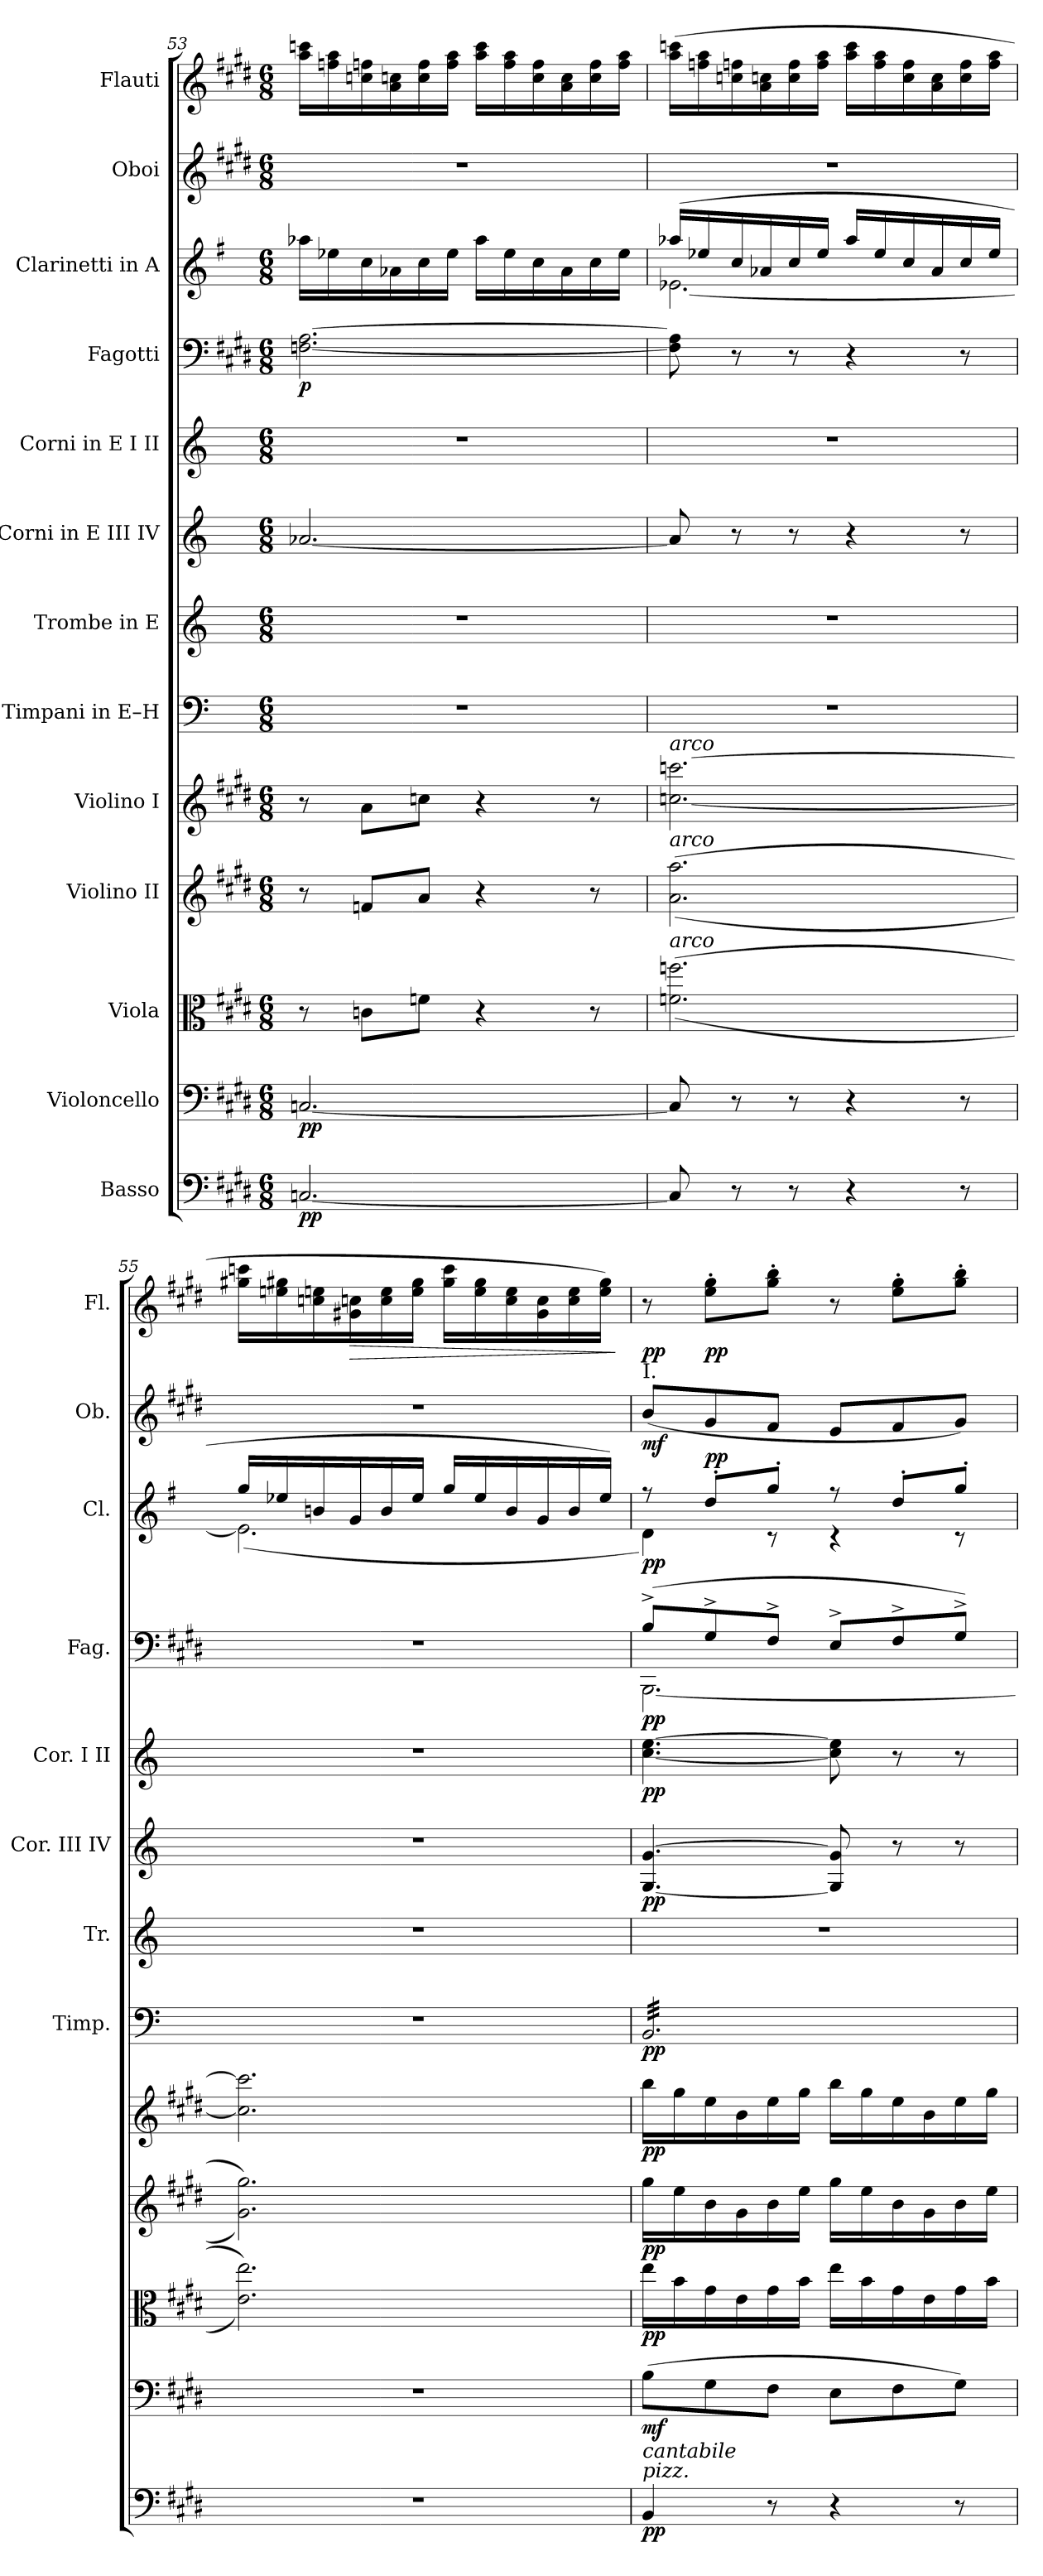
**kern	**dynam	**kern	**dynam	**kern	**dynam	**kern	**dynam	**kern	**dynam	**kern	**dynam	**kern	**kern	**dynam	**kern	**dynam	**kern	**dynam	**kern	**dynam	**kern	**dynam	**kern	**dynam
*part13	*part13	*part12	*part12	*part11	*part11	*part10	*part10	*part9	*part9	*part8	*part8	*part7	*part6	*part6	*part5	*part5	*part4	*part4	*part3	*part3	*part2	*part2	*part1	*part1
*staff13	*staff13	*staff12	*staff12	*staff11	*staff11	*staff10	*staff10	*staff9	*staff9	*staff8	*staff8	*staff7	*staff6	*staff6	*staff5	*staff5	*staff4	*staff4	*staff3	*staff3	*staff2	*staff2	*staff1	*staff1
*I"Basso	*	*I"Violoncello	*	*I"Viola	*	*I"Violino II	*	*I"Violino I	*	*I"Timpani in E–H	*	*I"Trombe in E	*I"Corni in E III IV	*	*I"Corni in E I II	*	*I"Fagotti	*	*I"Clarinetti in A	*	*I"Oboi	*	*I"Flauti	*
*	*	*	*	*	*	*	*	*	*	*I'Timp.	*	*I'Tr.	*I'Cor. III IV	*	*I'Cor. I II	*	*I'Fag.	*	*I'Cl.	*	*I'Ob.	*	*I'Fl.	*
*clefF4	*	*clefF4	*	*clefC3	*	*clefG2	*	*clefG2	*	*clefF4	*	*clefG2	*clefG2	*	*clefG2	*	*clefF4	*	*clefG2	*	*clefG2	*	*clefG2	*
*ITrd7c12	*	*	*	*	*	*	*	*	*	*	*	*ITrd-2c-4	*ITrd5c8	*	*ITrd5c8	*	*	*	*ITrd2c3	*	*	*	*	*
*k[f#c#g#d#]	*	*k[f#c#g#d#]	*	*k[f#c#g#d#]	*	*k[f#c#g#d#]	*	*k[f#c#g#d#]	*	*k[]	*	*k[f#c#g#d#]	*k[f#c#g#d#]	*	*k[f#c#g#d#]	*	*k[f#c#g#d#]	*	*k[f#c#g#d#]	*	*k[f#c#g#d#]	*	*k[f#c#g#d#]	*
*M6/8	*	*M6/8	*	*M6/8	*	*M6/8	*	*M6/8	*	*M6/8	*	*M6/8	*M6/8	*	*M6/8	*	*M6/8	*	*M6/8	*	*M6/8	*	*M6/8	*
=53	=53	=53	=53	=53	=53	=53	=53	=53	=53	=53	=53	=53	=53	=53	=53	=53	=53	=53	=53	=53	=53	=53	=53	=53
!	!LO:DY:b	!	!LO:DY:b	!	!	!	!	!	!	!	!	!	!	!	!	!	!	!LO:DY:b	!	!	!	!	!	!
[2.CCn/	pp	[2.Cn/	pp	8r	.	8r	.	8r	.	2.r	.	2.r	[2.cn/	.	2.r	.	[2.Fn\ [2.A\	p	16ffn\LL	.	2.r	.	16aa\ 16cccn\LL	.
.	.	.	.	.	.	.	.	.	.	.	.	.	.	.	.	.	.	.	16ccn\	.	.	.	16ffn\ 16aa\	.
.	.	.	.	8cn\L	.	8fn/L	.	8a\L	.	.	.	.	.	.	.	.	.	.	16a\	.	.	.	16ccn\ 16ffn\	.
.	.	.	.	.	.	.	.	.	.	.	.	.	.	.	.	.	.	.	16fn\	.	.	.	16a\ 16ccn\	.
.	.	.	.	8fn\J	.	8a/J	.	8ccn\J	.	.	.	.	.	.	.	.	.	.	16a\	.	.	.	16cc\ 16ff\	.
.	.	.	.	.	.	.	.	.	.	.	.	.	.	.	.	.	.	.	16cc\JJ	.	.	.	16ff\ 16aa\JJ	.
.	.	.	.	4r	.	4r	.	4r	.	.	.	.	.	.	.	.	.	.	16ff\LL	.	.	.	16aa\ 16ccc\LL	.
.	.	.	.	.	.	.	.	.	.	.	.	.	.	.	.	.	.	.	16cc\	.	.	.	16ff\ 16aa\	.
.	.	.	.	.	.	.	.	.	.	.	.	.	.	.	.	.	.	.	16a\	.	.	.	16cc\ 16ff\	.
.	.	.	.	.	.	.	.	.	.	.	.	.	.	.	.	.	.	.	16f\	.	.	.	16a\ 16cc\	.
.	.	.	.	8r	.	8r	.	8r	.	.	.	.	.	.	.	.	.	.	16a\	.	.	.	16cc\ 16ff\	.
.	.	.	.	.	.	.	.	.	.	.	.	.	.	.	.	.	.	.	16cc\JJ	.	.	.	16ff\ 16aa\JJ	.
=54	=54	=54	=54	=54	=54	=54	=54	=54	=54	=54	=54	=54	=54	=54	=54	=54	=54	=54	=54	=54	=54	=54	=54	=54
*	*	*	*	*	*	*	*	*	*	*	*	*	*	*	*	*	*	*	*^	*	*	*	*	*
!	!	!	!	!	!	!	!	!LO:TX:a:i:t=arco	!	!	!	!	!	!	!	!	!	!	!	!	!	!	!	!	!
!	!	!	!	!	!	!LO:TX:a:i:t=arco	!	!	!	!	!	!	!	!	!	!	!	!	!	!	!	!	!	!	!
!	!	!	!	!LO:TX:a:i:t=arco	!	!	!	!	!	!	!	!	!	!	!	!	!	!	!	!	!	!	!	!	!
8CC/]	.	8C/]	.	(>(<2.fn\ 2.ffn\	.	(>(<2.a\ 2.aa\	.	[2.ccn\ [2.cccn\	.	2.r	.	2.r	8c/]	.	2.r	.	8F\] 8A\]	.	(>16ffn/LL	[2.cn\	.	2.r	.	(>16aa\ 16cccn\LL	.
.	.	.	.	.	.	.	.	.	.	.	.	.	.	.	.	.	.	.	16ccn/	.	.	.	.	16ffn\ 16aa\	.
8r	.	8r	.	.	.	.	.	.	.	.	.	.	8r	.	.	.	8r	.	16a/	.	.	.	.	16ccn\ 16ffn\	.
.	.	.	.	.	.	.	.	.	.	.	.	.	.	.	.	.	.	.	16fn/	.	.	.	.	16a\ 16ccn\	.
8r	.	8r	.	.	.	.	.	.	.	.	.	.	8r	.	.	.	8r	.	16a/	.	.	.	.	16cc\ 16ff\	.
.	.	.	.	.	.	.	.	.	.	.	.	.	.	.	.	.	.	.	16cc/JJ	.	.	.	.	16ff\ 16aa\JJ	.
4r	.	4r	.	.	.	.	.	.	.	.	.	.	4r	.	.	.	4r	.	16ff/LL	.	.	.	.	16aa\ 16ccc\LL	.
.	.	.	.	.	.	.	.	.	.	.	.	.	.	.	.	.	.	.	16cc/	.	.	.	.	16ff\ 16aa\	.
.	.	.	.	.	.	.	.	.	.	.	.	.	.	.	.	.	.	.	16a/	.	.	.	.	16cc\ 16ff\	.
.	.	.	.	.	.	.	.	.	.	.	.	.	.	.	.	.	.	.	16f/	.	.	.	.	16a\ 16cc\	.
8r	.	8r	.	.	.	.	.	.	.	.	.	.	8r	.	.	.	8r	.	16a/	.	.	.	.	16cc\ 16ff\	.
.	.	.	.	.	.	.	.	.	.	.	.	.	.	.	.	.	.	.	16cc/JJ	.	.	.	.	16ff\ 16aa\JJ	.
=55	=55	=55	=55	=55	=55	=55	=55	=55	=55	=55	=55	=55	=55	=55	=55	=55	=55	=55	=55	=55	=55	=55	=55	=55	=55
2.r	.	2.r	.	2.e\ 2.ee\))	.	2.g#\ 2.gg#\))	.	2.cc\] 2.ccc\]	.	2.r	.	2.r	2.r	.	2.r	.	2.r	.	16ee/LL	(<2.c\]	.	2.r	.	16gg#X\ 16cccn\LL	.
.	.	.	.	.	.	.	.	.	.	.	.	.	.	.	.	.	.	.	16ccn/	.	.	.	.	16een\ 16gg#X\	.
.	.	.	.	.	.	.	.	.	.	.	.	.	.	.	.	.	.	.	16g#X/	.	.	.	.	16ccn\ 16een\	.
!	!	!	!	!	!	!	!	!	!	!	!	!	!	!	!	!	!	!	!	!	!	!	!	!	!LO:HP:b
.	.	.	.	.	.	.	.	.	.	.	.	.	.	.	.	.	.	.	16e/	.	.	.	.	16g#X\ 16ccn\	>
.	.	.	.	.	.	.	.	.	.	.	.	.	.	.	.	.	.	.	16g#/	.	.	.	.	16cc\ 16ee\	.
.	.	.	.	.	.	.	.	.	.	.	.	.	.	.	.	.	.	.	16cc/JJ	.	.	.	.	16ee\ 16gg#\JJ	.
.	.	.	.	.	.	.	.	.	.	.	.	.	.	.	.	.	.	.	16ee/LL	.	.	.	.	16gg#\ 16ccc\LL	.
.	.	.	.	.	.	.	.	.	.	.	.	.	.	.	.	.	.	.	16cc/	.	.	.	.	16ee\ 16gg#\	.
.	.	.	.	.	.	.	.	.	.	.	.	.	.	.	.	.	.	.	16g#/	.	.	.	.	16cc\ 16ee\	.
.	.	.	.	.	.	.	.	.	.	.	.	.	.	.	.	.	.	.	16e/	.	.	.	.	16g#\ 16cc\	.
.	.	.	.	.	.	.	.	.	.	.	.	.	.	.	.	.	.	.	16g#/	.	.	.	.	16cc\ 16ee\	.
.	.	.	.	.	.	.	.	.	.	.	.	.	.	.	.	.	.	.	16cc/JJ)	.	.	.	.	16ee\ 16gg#\JJ)	.
*	*	*	*	*	*	*	*	*	*	*	*	*	*	*	*	*	*	*	*v	*v	*	*	*	*	*
.	.	.	.	.	.	.	.	.	.	.	.	.	.	.	.	.	.	.	.	.	.	.	.	]
!!LO:PB:g=z
=56	=56	=56	=56	=56	=56	=56	=56	=56	=56	=56	=56	=56	=56	=56	=56	=56	=56	=56	=56	=56	=56	=56	=56	=56
*	*	*	*	*	*	*	*	*	*	*	*	*	*	*	*	*	*^	*	*^	*	*	*	*	*
!	!	!	!	!	!	!	!	!	!	!	!	!	!	!	!	!	!	!	!	!	!	!	!LO:TX:a:t=I.	!	!	!
!	!	!LO:TX:b:i:t=cantabile	!	!	!	!	!	!	!	!	!	!	!	!	!	!	!	!	!	!	!	!	!	!	!	!
!LO:TX:a:i:t=pizz.	!	!	!	!	!	!	!	!	!	!	!	!	!	!	!	!	!	!	!	!	!	!	!	!	!	!
!	!LO:DY:b	!	!LO:DY:b	!	!LO:DY:b	!	!LO:DY:b	!	!LO:DY:b	!	!LO:DY:b	!	!	!LO:DY:b	!	!LO:DY:b	!	!	!LO:DY:b	!	!	!LO:DY:b	!	!LO:DY:b	!	!LO:DY:b
*	*	*	*	*	*	*	*	*	*	*tremolo	*	*	*	*	*	*	*	*	*	*	*	*	*	*	*	*
4BBB/	pp	(>8B\L	mf	16ee\LL	pp	16gg#\LL	pp	16bb\LL	pp	32BB/LLL	pp	2.r	[4.BB/ [4.B/	pp	[4.e\ [4.g#\	pp	(>8B^/L	[2.BBB\	pp	8r	4B\)	pp	(<8b/L	mf	8r	pp
.	.	.	.	.	.	.	.	.	.	32BB/	.	.	.	.	.	.	.	.	.	.	.	.	.	.	.	.
.	.	.	.	16b\	.	16ee\	.	16gg#\	.	32BB/	.	.	.	.	.	.	.	.	.	.	.	.	.	.	.	.
.	.	.	.	.	.	.	.	.	.	32BB/	.	.	.	.	.	.	.	.	.	.	.	.	.	.	.	.
!	!	!	!	!	!	!	!	!	!	!	!	!	!	!	!	!	!	!	!	!	!	!LO:DY:a	!	!	!	!LO:DY:b
.	.	8G#\	.	16g#\	.	16b\	.	16ee\	.	32BB/	.	.	.	.	.	.	8G#^/	.	.	8b'/L	.	pp	8g#/	.	8ee\' 8gg#\'L	pp
.	.	.	.	.	.	.	.	.	.	32BB/	.	.	.	.	.	.	.	.	.	.	.	.	.	.	.	.
.	.	.	.	16e\	.	16g#\	.	16b\	.	32BB/	.	.	.	.	.	.	.	.	.	.	.	.	.	.	.	.
.	.	.	.	.	.	.	.	.	.	32BB/	.	.	.	.	.	.	.	.	.	.	.	.	.	.	.	.
8r	.	8F#\J	.	16g#\	.	16b\	.	16ee\	.	32BB/	.	.	.	.	.	.	8F#^/J	.	.	8ee'/J	8r	.	8f#/J	.	8gg#\' 8bb\'J	.
.	.	.	.	.	.	.	.	.	.	32BB/	.	.	.	.	.	.	.	.	.	.	.	.	.	.	.	.
.	.	.	.	16b\JJ	.	16ee\JJ	.	16gg#\JJ	.	32BB/	.	.	.	.	.	.	.	.	.	.	.	.	.	.	.	.
.	.	.	.	.	.	.	.	.	.	32BB/	.	.	.	.	.	.	.	.	.	.	.	.	.	.	.	.
4r	.	8E\L	.	16ee\LL	.	16gg#\LL	.	16bb\LL	.	32BB/	.	.	8BB/] 8B/]	.	8e\] 8g#\]	.	8E^/L	.	.	8r	4r	.	8e/L	.	8r	.
.	.	.	.	.	.	.	.	.	.	32BB/	.	.	.	.	.	.	.	.	.	.	.	.	.	.	.	.
.	.	.	.	16b\	.	16ee\	.	16gg#\	.	32BB/	.	.	.	.	.	.	.	.	.	.	.	.	.	.	.	.
.	.	.	.	.	.	.	.	.	.	32BB/	.	.	.	.	.	.	.	.	.	.	.	.	.	.	.	.
.	.	8F#\	.	16g#\	.	16b\	.	16ee\	.	32BB/	.	.	8r	.	8r	.	8F#^/	.	.	8b'/L	.	.	8f#/	.	8ee\' 8gg#\'L	.
.	.	.	.	.	.	.	.	.	.	32BB/	.	.	.	.	.	.	.	.	.	.	.	.	.	.	.	.
.	.	.	.	16e\	.	16g#\	.	16b\	.	32BB/	.	.	.	.	.	.	.	.	.	.	.	.	.	.	.	.
.	.	.	.	.	.	.	.	.	.	32BB/	.	.	.	.	.	.	.	.	.	.	.	.	.	.	.	.
8r	.	8G#\J)	.	16g#\	.	16b\	.	16ee\	.	32BB/	.	.	8r	.	8r	.	8G#^/J)	.	.	8ee'/J	8r	.	8g#/J)	.	8gg#\' 8bb\'J	.
.	.	.	.	.	.	.	.	.	.	32BB/	.	.	.	.	.	.	.	.	.	.	.	.	.	.	.	.
.	.	.	.	16b\JJ	.	16ee\JJ	.	16gg#\JJ	.	32BB/	.	.	.	.	.	.	.	.	.	.	.	.	.	.	.	.
.	.	.	.	.	.	.	.	.	.	32BB/JJJ	.	.	.	.	.	.	.	.	.	.	.	.	.	.	.	.
*	*	*	*	*	*	*	*	*	*	*Xtremolo	*	*	*	*	*	*	*	*	*	*	*	*	*	*	*	*
*	*	*	*	*	*	*	*	*	*	*	*	*	*	*	*	*	*v	*v	*	*	*	*	*	*	*	*
*	*	*	*	*	*	*	*	*	*	*	*	*	*	*	*	*	*	*	*v	*v	*	*	*	*	*
=	=	=	=	=	=	=	=	=	=	=	=	=	=	=	=	=	=	=	=	=	=	=	=	=
*-	*-	*-	*-	*-	*-	*-	*-	*-	*-	*-	*-	*-	*-	*-	*-	*-	*-	*-	*-	*-	*-	*-	*-	*-
